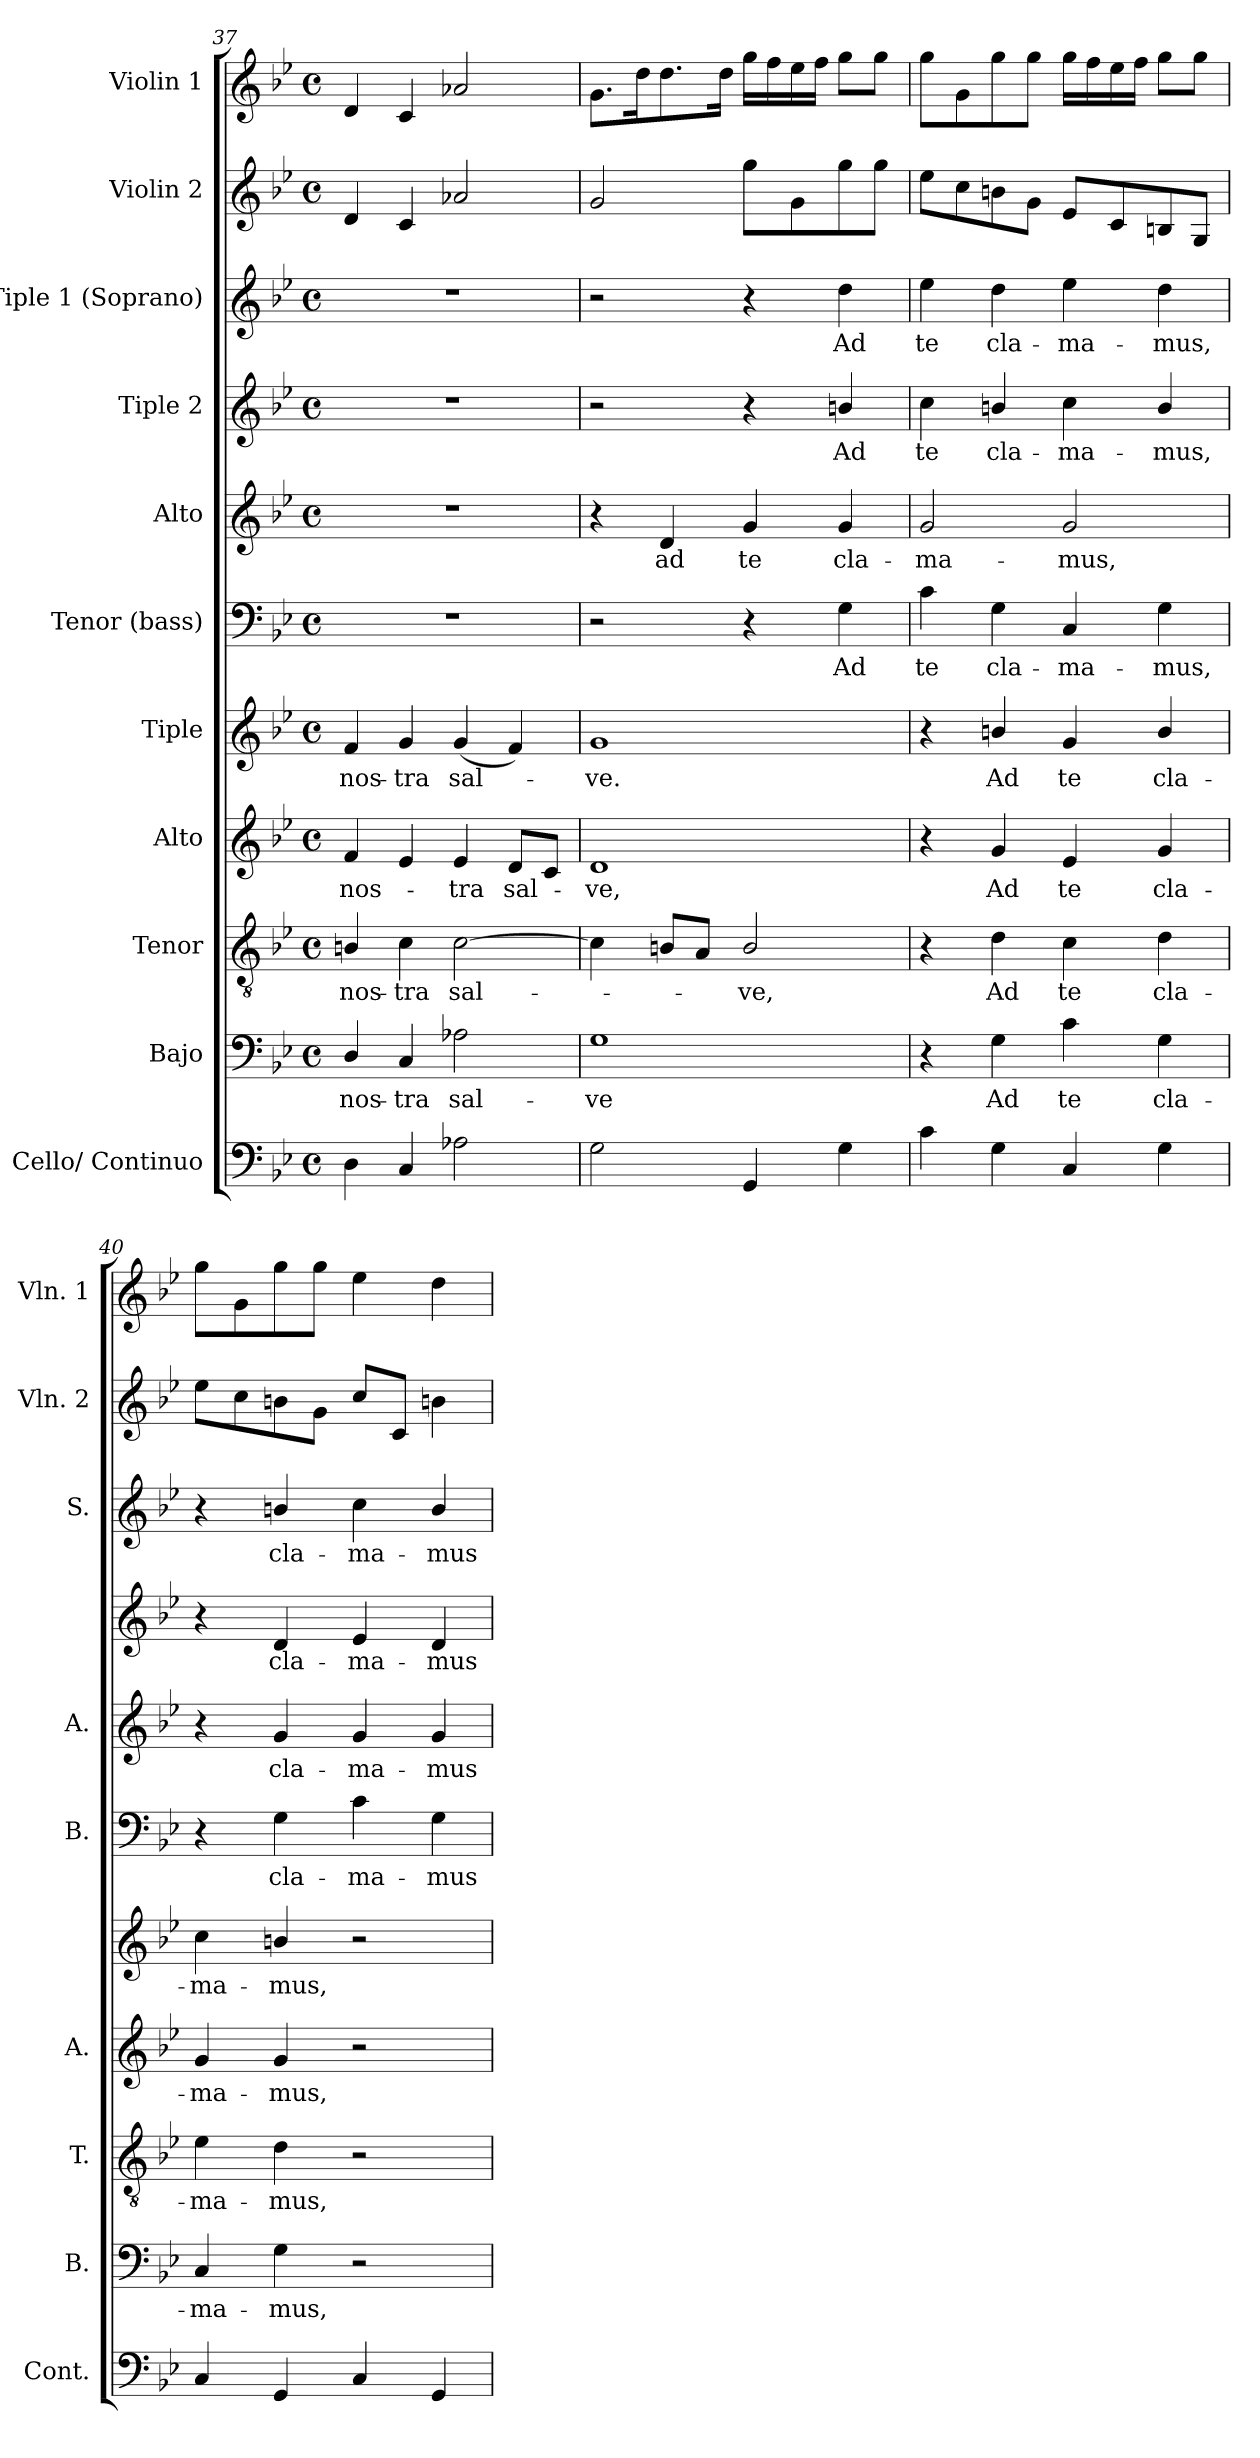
**kern	**kern	**text	**kern	**text	**kern	**text	**kern	**text	**kern	**text	**kern	**text	**kern	**text	**kern	**text	**kern	**kern
*part11	*part10	*part10	*part9	*part9	*part8	*part8	*part7	*part7	*part6	*part6	*part5	*part5	*part4	*part4	*part3	*part3	*part2	*part1
*staff11	*staff10	*staff10	*staff9	*staff9	*staff8	*staff8	*staff7	*staff7	*staff6	*staff6	*staff5	*staff5	*staff4	*staff4	*staff3	*staff3	*staff2	*staff1
*I"Cello/ Continuo	*I"Bajo	*	*I"Tenor	*	*I"Alto	*	*I"Tiple	*	*I"Tenor  (bass)	*	*I"Alto	*	*I"Tiple 2	*	*I"Tiple 1 (Soprano)	*	*I"Violin 2	*I"Violin 1
*I'Cont.	*I'B.	*	*I'T.	*	*I'A.	*	*	*	*I'B.	*	*I'A.	*	*	*	*I'S.	*	*I'Vln. 2	*I'Vln. 1
*clefF4	*clefF4	*	*clefGv2	*	*clefG2	*	*clefG2	*	*clefF4	*	*clefG2	*	*clefG2	*	*clefG2	*	*clefG2	*clefG2
*	*	*	*ITrd7c12	*	*	*	*	*	*	*	*	*	*	*	*	*	*	*
*k[b-e-]	*k[b-e-]	*	*k[b-e-]	*	*k[b-e-]	*	*k[b-e-]	*	*k[b-e-]	*	*k[b-e-]	*	*k[b-e-]	*	*k[b-e-]	*	*k[b-e-]	*k[b-e-]
*B-:	*B-:	*	*B-:	*	*B-:	*	*B-:	*	*B-:	*	*B-:	*	*B-:	*	*B-:	*	*B-:	*B-:
*M4/4	*M4/4	*	*M4/4	*	*M4/4	*	*M4/4	*	*M4/4	*	*M4/4	*	*M4/4	*	*M4/4	*	*M4/4	*M4/4
*met(c)	*met(c)	*	*met(c)	*	*met(c)	*	*met(c)	*	*met(c)	*	*met(c)	*	*met(c)	*	*met(c)	*	*met(c)	*met(c)
=37	=37	=37	=37	=37	=37	=37	=37	=37	=37	=37	=37	=37	=37	=37	=37	=37	=37	=37
!	!	!LO:LY:b:color=#000000	!	!	!	!	!	!	!	!	!	!	!	!	!	!	!	!
!	!	!	!	!LO:LY:b:color=#000000	!	!	!	!	!	!	!	!	!	!	!	!	!	!
!	!	!	!	!	!	!LO:LY:b:color=#000000	!	!	!	!	!	!	!	!	!	!	!	!
!	!	!	!	!	!	!	!	!LO:LY:b:color=#000000	!	!	!	!	!	!	!	!	!	!
4Di\	4Di/	nos-	4BBni/	nos-	4fi/	nos-	4fi/	nos-	1r	.	1r	.	1r	.	1r	.	4di/	4di/
!	!	!LO:LY:b:color=#000000	!	!	!	!	!	!	!	!	!	!	!	!	!	!	!	!
!	!	!	!	!LO:LY:b:color=#000000	!	!	!	!	!	!	!	!	!	!	!	!	!	!
!	!	!	!	!	!	!	!	!LO:LY:b:color=#000000	!	!	!	!	!	!	!	!	!	!
4Ci/	4Ci/	-tra	4Ci\	-tra	4e-i/	.	4gi/	-tra	.	.	.	.	.	.	.	.	4ci/	4ci/
!	!	!LO:LY:b:color=#000000	!	!	!	!	!	!	!	!	!	!	!	!	!	!	!	!
!	!	!	!	!LO:LY:b:color=#000000	!	!	!	!	!	!	!	!	!	!	!	!	!	!
!	!	!	!	!	!	!LO:LY:b:color=#000000	!	!	!	!	!	!	!	!	!	!	!	!
!	!	!	!	!	!	!	!	!LO:LY:b:color=#000000	!	!	!	!	!	!	!	!	!	!
2A-Xi\	2A-Xi\	sal-	[2Ci\	sal-	4e-i/	-tra	(4gi/	sal-	.	.	.	.	.	.	.	.	2a-Xi/	2a-Xi/
!	!	!	!	!	!	!LO:LY:b:color=#000000	!	!	!	!	!	!	!	!	!	!	!	!
.	.	.	.	.	8di/L	sal-	4fi/)	.	.	.	.	.	.	.	.	.	.	.
.	.	.	.	.	8ci/J	.	.	.	.	.	.	.	.	.	.	.	.	.
=38	=38	=38	=38	=38	=38	=38	=38	=38	=38	=38	=38	=38	=38	=38	=38	=38	=38	=38
!	!	!LO:LY:b:color=#000000	!	!	!	!	!	!	!	!	!	!	!	!	!	!	!	!
!	!	!	!	!	!	!LO:LY:b:color=#000000	!	!	!	!	!	!	!	!	!	!	!	!
!	!	!	!	!	!	!	!	!LO:LY:b:color=#000000	!	!	!	!	!	!	!	!	!	!
2Gi\	1Gi	-ve	4Ci\]	.	1di	-ve,	1gi	-ve.	2r	.	4r	.	2r	.	2r	.	2gi/	8.gi\L
.	.	.	.	.	.	.	.	.	.	.	.	.	.	.	.	.	.	16ddi\k
!	!	!	!	!	!	!	!	!	!	!	!	!LO:LY:b:color=#000000	!	!	!	!	!	!
.	.	.	8BBni/L	.	.	.	.	.	.	.	4di/	ad	.	.	.	.	.	8.ddi\
.	.	.	8AAi/J	.	.	.	.	.	.	.	.	.	.	.	.	.	.	.
.	.	.	.	.	.	.	.	.	.	.	.	.	.	.	.	.	.	16ddi\Jk
!	!	!	!	!LO:LY:b:color=#000000	!	!	!	!	!	!	!	!	!	!	!	!	!	!
!	!	!	!	!	!	!	!	!	!	!	!	!LO:LY:b:color=#000000	!	!	!	!	!	!
4GGi/	.	.	2BBi/	-ve,	.	.	.	.	4r	.	4gi/	te	4r	.	4r	.	8ggi\L	16ggi\LL
.	.	.	.	.	.	.	.	.	.	.	.	.	.	.	.	.	.	16ffi\
.	.	.	.	.	.	.	.	.	.	.	.	.	.	.	.	.	8gi\	16ee-i\
.	.	.	.	.	.	.	.	.	.	.	.	.	.	.	.	.	.	16ffi\JJ
!	!	!	!	!	!	!	!	!	!	!LO:LY:b:color=#000000	!	!	!	!	!	!	!	!
!	!	!	!	!	!	!	!	!	!	!	!	!LO:LY:b:color=#000000	!	!	!	!	!	!
!	!	!	!	!	!	!	!	!	!	!	!	!	!	!LO:LY:b:color=#000000	!	!	!	!
!	!	!	!	!	!	!	!	!	!	!	!	!	!	!	!	!LO:LY:b:color=#000000	!	!
4Gi\	.	.	.	.	.	.	.	.	4Gi\	Ad	4gi/	cla-	4bni/	Ad	4ddi\	Ad	8ggi\	8ggi\L
.	.	.	.	.	.	.	.	.	.	.	.	.	.	.	.	.	8ggi\J	8ggi\J
!!LO:PB:g=z
=39	=39	=39	=39	=39	=39	=39	=39	=39	=39	=39	=39	=39	=39	=39	=39	=39	=39	=39
!	!	!	!	!	!	!	!	!	!	!LO:LY:b:color=#000000	!	!	!	!	!	!	!	!
!	!	!	!	!	!	!	!	!	!	!	!	!LO:LY:b:color=#000000	!	!	!	!	!	!
!	!	!	!	!	!	!	!	!	!	!	!	!	!	!LO:LY:b:color=#000000	!	!	!	!
!	!	!	!	!	!	!	!	!	!	!	!	!	!	!	!	!LO:LY:b:color=#000000	!	!
4ci\	4r	.	4r	.	4r	.	4r	.	4ci\	te	2gi/	-ma-	4cci\	te	4ee-i\	te	8ee-i\L	8ggi\L
.	.	.	.	.	.	.	.	.	.	.	.	.	.	.	.	.	8cci\	8gi\
!	!	!LO:LY:b:color=#000000	!	!	!	!	!	!	!	!	!	!	!	!	!	!	!	!
!	!	!	!	!LO:LY:b:color=#000000	!	!	!	!	!	!	!	!	!	!	!	!	!	!
!	!	!	!	!	!	!LO:LY:b:color=#000000	!	!	!	!	!	!	!	!	!	!	!	!
!	!	!	!	!	!	!	!	!LO:LY:b:color=#000000	!	!	!	!	!	!	!	!	!	!
!	!	!	!	!	!	!	!	!	!	!LO:LY:b:color=#000000	!	!	!	!	!	!	!	!
!	!	!	!	!	!	!	!	!	!	!	!	!	!	!LO:LY:b:color=#000000	!	!	!	!
!	!	!	!	!	!	!	!	!	!	!	!	!	!	!	!	!LO:LY:b:color=#000000	!	!
4Gi\	4Gi\	Ad	4Di\	Ad	4gi/	Ad	4bni/	Ad	4Gi\	cla-	.	.	4bni/	cla-	4ddi\	cla-	8bni\	8ggi\
.	.	.	.	.	.	.	.	.	.	.	.	.	.	.	.	.	8gi\J	8ggi\J
!	!	!LO:LY:b:color=#000000	!	!	!	!	!	!	!	!	!	!	!	!	!	!	!	!
!	!	!	!	!LO:LY:b:color=#000000	!	!	!	!	!	!	!	!	!	!	!	!	!	!
!	!	!	!	!	!	!LO:LY:b:color=#000000	!	!	!	!	!	!	!	!	!	!	!	!
!	!	!	!	!	!	!	!	!LO:LY:b:color=#000000	!	!	!	!	!	!	!	!	!	!
!	!	!	!	!	!	!	!	!	!	!LO:LY:b:color=#000000	!	!	!	!	!	!	!	!
!	!	!	!	!	!	!	!	!	!	!	!	!LO:LY:b:color=#000000	!	!	!	!	!	!
!	!	!	!	!	!	!	!	!	!	!	!	!	!	!LO:LY:b:color=#000000	!	!	!	!
!	!	!	!	!	!	!	!	!	!	!	!	!	!	!	!	!LO:LY:b:color=#000000	!	!
4Ci/	4ci\	te	4Ci\	te	4e-i/	te	4gi/	te	4Ci/	-ma-	2gi/	-mus,	4cci\	-ma-	4ee-i\	-ma-	8e-i/L	16ggi\LL
.	.	.	.	.	.	.	.	.	.	.	.	.	.	.	.	.	.	16ffi\
.	.	.	.	.	.	.	.	.	.	.	.	.	.	.	.	.	8ci/	16ee-i\
.	.	.	.	.	.	.	.	.	.	.	.	.	.	.	.	.	.	16ffi\JJ
!	!	!LO:LY:b:color=#000000	!	!	!	!	!	!	!	!	!	!	!	!	!	!	!	!
!	!	!	!	!LO:LY:b:color=#000000	!	!	!	!	!	!	!	!	!	!	!	!	!	!
!	!	!	!	!	!	!LO:LY:b:color=#000000	!	!	!	!	!	!	!	!	!	!	!	!
!	!	!	!	!	!	!	!	!LO:LY:b:color=#000000	!	!	!	!	!	!	!	!	!	!
!	!	!	!	!	!	!	!	!	!	!LO:LY:b:color=#000000	!	!	!	!	!	!	!	!
!	!	!	!	!	!	!	!	!	!	!	!	!	!	!LO:LY:b:color=#000000	!	!	!	!
!	!	!	!	!	!	!	!	!	!	!	!	!	!	!	!	!LO:LY:b:color=#000000	!	!
4Gi\	4Gi\	cla-	4Di\	cla-	4gi/	cla-	4bi/	cla-	4Gi\	-mus,	.	.	4bi/	-mus,	4ddi\	-mus,	8Bni/	8ggi\L
.	.	.	.	.	.	.	.	.	.	.	.	.	.	.	.	.	8Gi/J	8ggi\J
=40	=40	=40	=40	=40	=40	=40	=40	=40	=40	=40	=40	=40	=40	=40	=40	=40	=40	=40
!	!	!LO:LY:b:color=#000000	!	!	!	!	!	!	!	!	!	!	!	!	!	!	!	!
!	!	!	!	!LO:LY:b:color=#000000	!	!	!	!	!	!	!	!	!	!	!	!	!	!
!	!	!	!	!	!	!LO:LY:b:color=#000000	!	!	!	!	!	!	!	!	!	!	!	!
!	!	!	!	!	!	!	!	!LO:LY:b:color=#000000	!	!	!	!	!	!	!	!	!	!
4Ci/	4Ci/	-ma-	4E-i\	-ma-	4gi/	-ma-	4cci\	-ma-	4r	.	4r	.	4r	.	4r	.	8ee-i\L	8ggi\L
.	.	.	.	.	.	.	.	.	.	.	.	.	.	.	.	.	8cci\	8gi\
!	!	!LO:LY:b:color=#000000	!	!	!	!	!	!	!	!	!	!	!	!	!	!	!	!
!	!	!	!	!LO:LY:b:color=#000000	!	!	!	!	!	!	!	!	!	!	!	!	!	!
!	!	!	!	!	!	!LO:LY:b:color=#000000	!	!	!	!	!	!	!	!	!	!	!	!
!	!	!	!	!	!	!	!	!LO:LY:b:color=#000000	!	!	!	!	!	!	!	!	!	!
!	!	!	!	!	!	!	!	!	!	!LO:LY:b:color=#000000	!	!	!	!	!	!	!	!
!	!	!	!	!	!	!	!	!	!	!	!	!LO:LY:b:color=#000000	!	!	!	!	!	!
!	!	!	!	!	!	!	!	!	!	!	!	!	!	!LO:LY:b:color=#000000	!	!	!	!
!	!	!	!	!	!	!	!	!	!	!	!	!	!	!	!	!LO:LY:b:color=#000000	!	!
4GGi/	4Gi\	-mus,	4Di\	-mus,	4gi/	-mus,	4bni/	-mus,	4Gi\	cla-	4gi/	cla-	4di/	cla-	4bni/	cla-	8bni\	8ggi\
.	.	.	.	.	.	.	.	.	.	.	.	.	.	.	.	.	8gi\J	8ggi\J
!	!	!	!	!	!	!	!	!	!	!LO:LY:b:color=#000000	!	!	!	!	!	!	!	!
!	!	!	!	!	!	!	!	!	!	!	!	!LO:LY:b:color=#000000	!	!	!	!	!	!
!	!	!	!	!	!	!	!	!	!	!	!	!	!	!LO:LY:b:color=#000000	!	!	!	!
!	!	!	!	!	!	!	!	!	!	!	!	!	!	!	!	!LO:LY:b:color=#000000	!	!
4Ci/	2r	.	2r	.	2r	.	2r	.	4ci\	-ma-	4gi/	-ma-	4e-i/	-ma-	4cci\	-ma-	8cci/L	4ee-i\
.	.	.	.	.	.	.	.	.	.	.	.	.	.	.	.	.	8ci/J	.
!	!	!	!	!	!	!	!	!	!	!LO:LY:b:color=#000000	!	!	!	!	!	!	!	!
!	!	!	!	!	!	!	!	!	!	!	!	!LO:LY:b:color=#000000	!	!	!	!	!	!
!	!	!	!	!	!	!	!	!	!	!	!	!	!	!LO:LY:b:color=#000000	!	!	!	!
!	!	!	!	!	!	!	!	!	!	!	!	!	!	!	!	!LO:LY:b:color=#000000	!	!
4GGi/	.	.	.	.	.	.	.	.	4Gi\	-mus	4gi/	-mus	4di/	-mus	4bi/	-mus	4bni\	4ddi\
=	=	=	=	=	=	=	=	=	=	=	=	=	=	=	=	=	=	=
*-	*-	*-	*-	*-	*-	*-	*-	*-	*-	*-	*-	*-	*-	*-	*-	*-	*-	*-
